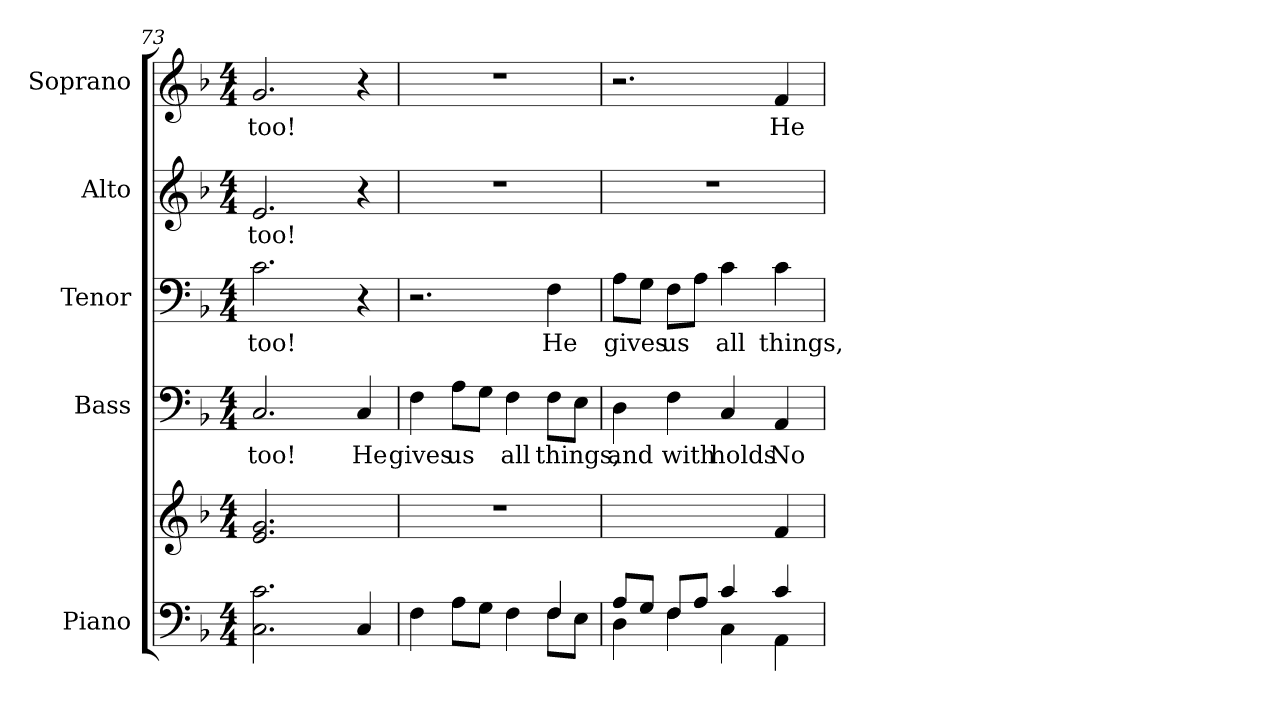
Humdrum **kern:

**kern	**kern	**kern	**text	**kern	**text	**kern	**text	**kern	**text
*part5	*part5	*part4	*part4	*part3	*part3	*part2	*part2	*part1	*part1
*staff6	*staff5	*staff4	*staff4	*staff3	*staff3	*staff2	*staff2	*staff1	*staff1
*I"Piano	*	*I"Bass	*	*I"Tenor	*	*I"Alto	*	*I"Soprano	*
*I'Pno.	*	*I'B.	*	*I'T.	*	*I'A.	*	*I'S.	*
*clefF4	*clefG2	*clefF4	*	*clefF4	*	*clefG2	*	*clefG2	*
*k[b-]	*k[b-]	*k[b-]	*	*k[b-]	*	*k[b-]	*	*k[b-]	*
*F:	*F:	*F:	*	*F:	*	*F:	*	*F:	*
*M4/4	*M4/4	*M4/4	*	*M4/4	*	*M4/4	*	*M4/4	*
=73	=73	=73	=73	=73	=73	=73	=73	=73	=73
*^	*	*	*	*	*	*	*	*	*
!	!	!	!	!LO:LY:b:color=#000000	!	!	!	!	!	!
!	!	!	!	!	!	!LO:LY:b:color=#000000	!	!	!	!
!	!	!	!	!	!	!	!	!LO:LY:b:color=#000000	!	!
!	!	!	!	!	!	!	!	!	!	!LO:LY:b:color=#000000
2.Ci\ 2.ci	2ryy	2.ei/ 2.gi	2.Ci/	too!	2.ci\	too!	2.ei/	too!	2.gi/	too!
.	4ryy	.	.	.	.	.	.	.	.	.
!	!	!	!	!LO:LY:b:color=#000000	!	!	!	!	!	!
4ryy	4Ci/	4ryy	4Ci/	He	4r	.	4r	.	4r	.
!!LO:PB:g=z
=74	=74	=74	=74	=74	=74	=74	=74	=74	=74	=74
!	!	!	!	!LO:LY:b:color=#000000	!	!	!	!	!	!
2.ryy	4Fi\	1r	4Fi\	gives	2.r	.	1r	.	1r	.
!	!	!	!	!LO:LY:b:color=#000000	!	!	!	!	!	!
.	8Ai\L	.	8Ai\L	us	.	.	.	.	.	.
.	8Gi\J	.	8Gi\J	.	.	.	.	.	.	.
!	!	!	!	!LO:LY:b:color=#000000	!	!	!	!	!	!
.	4Fi\	.	4Fi\	all	.	.	.	.	.	.
!	!	!	!	!LO:LY:b:color=#000000	!	!	!	!	!	!
!	!	!	!	!	!	!LO:LY:b:color=#000000	!	!	!	!
4Fi/	8Fi\L	.	8Fi\L	things,	4Fi\	He	.	.	.	.
.	8Ei\J	.	8Ei\J	.	.	.	.	.	.	.
=75	=75	=75	=75	=75	=75	=75	=75	=75	=75	=75
!	!	!	!	!LO:LY:b:color=#000000	!	!	!	!	!	!
!	!	!	!	!	!	!LO:LY:b:color=#000000	!	!	!	!
8Ai/L	4Di\	2.ryy	4Di\	and	8Ai\L	gives	1r	.	2.r	.
8Gi/J	.	.	.	.	8Gi\J	.	.	.	.	.
!	!	!	!	!LO:LY:b:color=#000000	!	!	!	!	!	!
!	!	!	!	!	!	!LO:LY:b:color=#000000	!	!	!	!
8Fi/L	4Fi\	.	4Fi\	with	8Fi\L	us	.	.	.	.
8Ai/J	.	.	.	.	8Ai\J	.	.	.	.	.
!	!	!	!	!LO:LY:b:color=#000000	!	!	!	!	!	!
!	!	!	!	!	!	!LO:LY:b:color=#000000	!	!	!	!
4ci/	4Ci\	.	4Ci/	holds	4ci\	all	.	.	.	.
!	!	!	!	!LO:LY:b:color=#000000	!	!	!	!	!	!
!	!	!	!	!	!	!LO:LY:b:color=#000000	!	!	!	!
!	!	!	!	!	!	!	!	!	!	!LO:LY:b:color=#000000
4ci/	4AAi\	4fi/	4AAi/	No	4ci\	things,	.	.	4fi/	He
*v	*v	*	*	*	*	*	*	*	*	*
=	=	=	=	=	=	=	=	=	=
*-	*-	*-	*-	*-	*-	*-	*-	*-	*-
